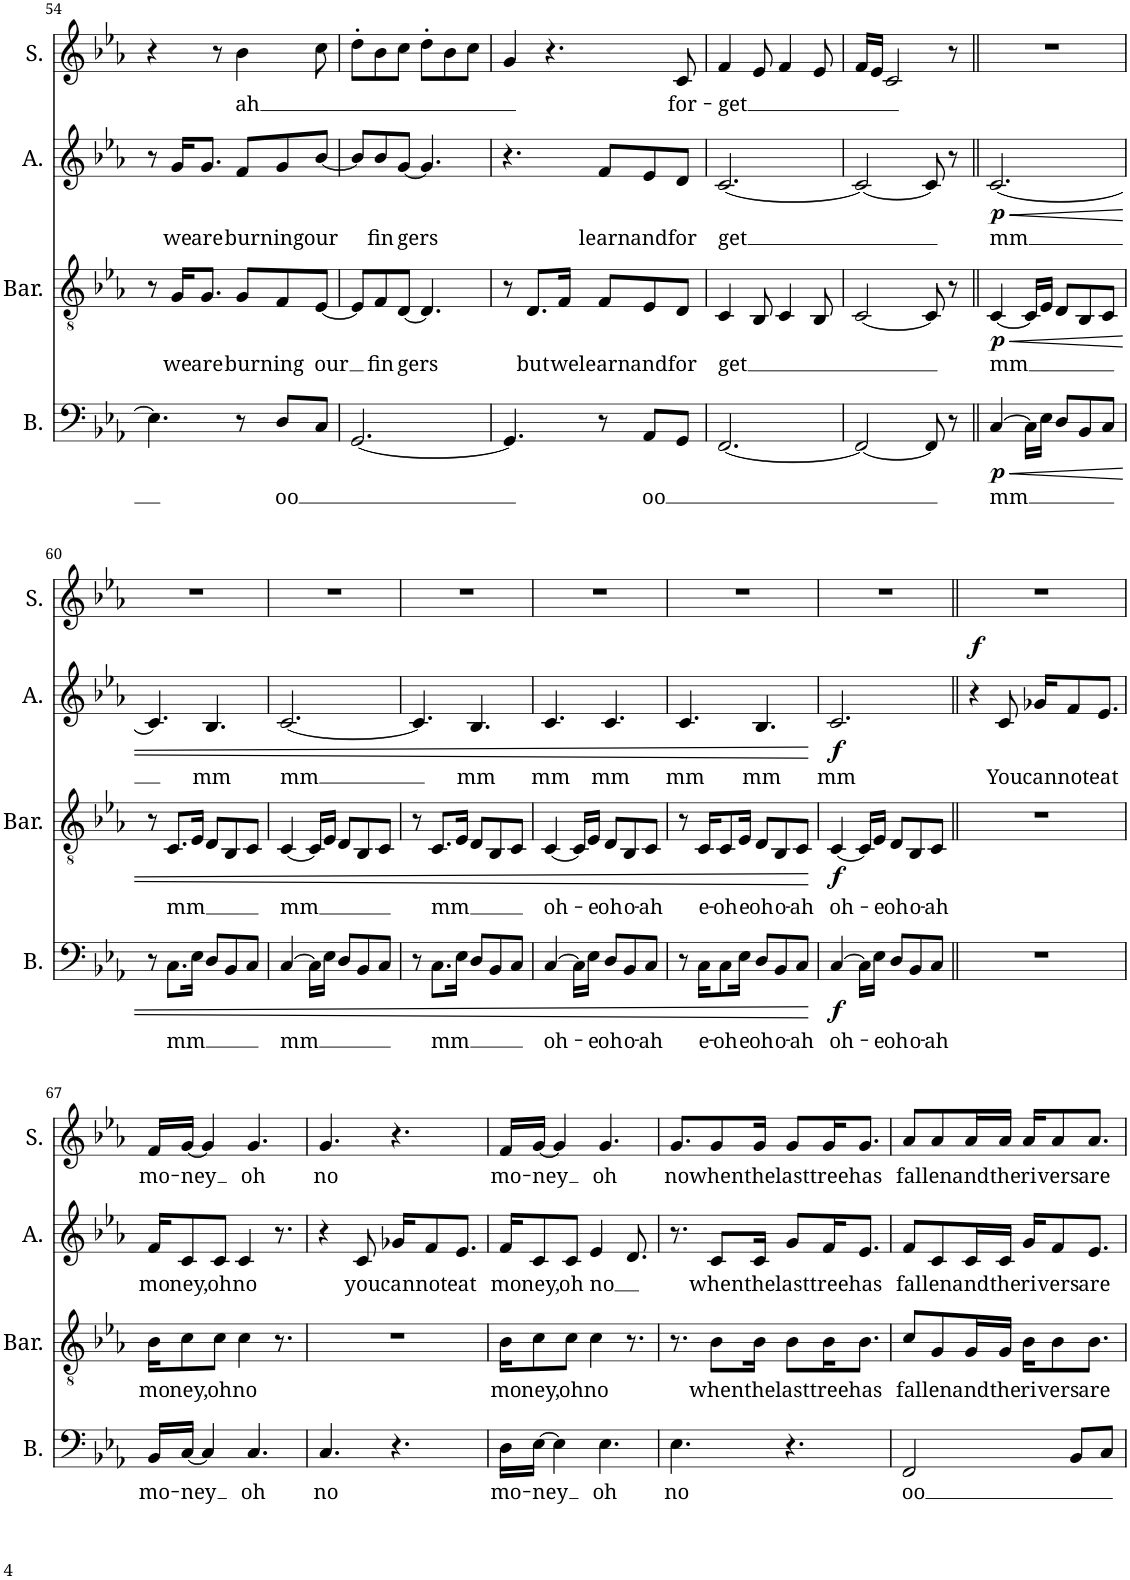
**kern	**text	**dynam	**kern	**text	**dynam	**kern	**text	**dynam	**kern	**text	**dynam
*part4	*part4	*part4	*part3	*part3	*part3	*part2	*part2	*part2	*part1	*part1	*part1
*staff4	*staff4	*staff4	*staff3	*staff3	*staff3	*staff2	*staff2	*staff2	*staff1	*staff1	*staff1
*I"Bass	*	*	*I"Baritone	*	*	*I"Alto	*	*	*I"Soprano	*	*
*I'B.	*	*	*I'Bar.	*	*	*I'A.	*	*	*I'S.	*	*
!!LO:PB:g=z
*clefF4	*	*	*clefGv2	*	*	*clefG2	*	*	*clefG2	*	*
*k[b-e-a-]	*	*	*k[b-e-a-]	*	*	*k[b-e-a-]	*	*	*k[b-e-a-]	*	*
*M6/8	*	*	*M6/8	*	*	*M6/8	*	*	*M6/8	*	*
=54	=54	=54	=54	=54	=54	=54	=54	=54	=54	=54	=54
4.E-\]	.	.	8r	.	.	8r	.	.	4r	.	.
!	!	!	!	!LO:LY:b	!	!	!LO:LY:b	!	!	!	!
.	.	.	16G/KL	we	.	16g/KL	we	.	.	.	.
!	!	!	!	!LO:LY:b	!	!	!LO:LY:b	!	!	!	!
.	.	.	8.G/J	are	.	8.g/J	are	.	.	.	.
.	.	.	.	.	.	.	.	.	8r	.	.
!	!	!	!	!LO:LY:b	!	!	!LO:LY:b	!	!	!LO:LY:b	!
8r	.	.	8G/L	bur-	.	8f/L	bur-	.	4b-\	ah	.
!	!LO:LY:b	!	!	!LO:LY:b	!	!	!LO:LY:b	!	!	!	!
8D/L	oo	.	8F/	-ning	.	8g/	-ning	.	.	.	.
!	!	!	!	!LO:LY:b	!	!	!LO:LY:b	!	!	!	!
8C/J	.	.	[8E-/J	our	.	[8b-/J	-our	.	8cc\	.	.
=55	=55	=55	=55	=55	=55	=55	=55	=55	=55	=55	=55
[2.GG/	.	.	8E-/L]	.	.	8b-/L]	.	.	8dd'\L	.	.
!	!	!	!	!LO:LY:b	!	!	!LO:LY:b	!	!	!	!
.	.	.	8F/	fin-	.	8b-/	fin-	.	8b-\	.	.
!	!	!	!	!LO:LY:b	!	!	!LO:LY:b	!	!	!	!
.	.	.	[8D/J	-gers	.	[8g/J	-gers	.	8cc\J	.	.
.	.	.	4.D/]	.	.	4.g/]	.	.	8dd'\L	.	.
.	.	.	.	.	.	.	.	.	8b-\	.	.
.	.	.	.	.	.	.	.	.	8cc\J	.	.
=56	=56	=56	=56	=56	=56	=56	=56	=56	=56	=56	=56
4.GG/]	.	.	8r	.	.	4.r	.	.	4g/	.	.
!	!	!	!	!LO:LY:b	!	!	!	!	!	!	!
.	.	.	8.D/L	but	.	.	.	.	.	.	.
.	.	.	.	.	.	.	.	.	4.r	.	.
!	!	!	!	!LO:LY:b	!	!	!	!	!	!	!
.	.	.	16F/Jk	we	.	.	.	.	.	.	.
!	!	!	!	!LO:LY:b	!	!	!LO:LY:b	!	!	!	!
8r	.	.	8F/L	learn	.	8f/L	learn	.	.	.	.
!	!LO:LY:b	!	!	!LO:LY:b	!	!	!LO:LY:b	!	!	!	!
8AA-/L	oo	.	8E-/	and	.	8e-/	and	.	.	.	.
!	!	!	!	!LO:LY:b	!	!	!LO:LY:b	!	!	!LO:LY:b	!
8GG/J	.	.	8D/J	for	.	8d/J	for	.	8c/	for-	.
=57	=57	=57	=57	=57	=57	=57	=57	=57	=57	=57	=57
!	!	!	!	!LO:LY:b	!	!	!LO:LY:b	!	!	!LO:LY:b	!
[2.FF/	.	.	4C/	get	.	[2.c/	get	.	4f/	-get	.
.	.	.	8BB-/	.	.	.	.	.	8e-/	.	.
.	.	.	4C/	.	.	.	.	.	4f/	.	.
.	.	.	8BB-/	.	.	.	.	.	8e-/	.	.
=58	=58	=58	=58	=58	=58	=58	=58	=58	=58	=58	=58
2FF/_	.	.	[2C/	.	.	2c/_	.	.	16f/LL	.	.
.	.	.	.	.	.	.	.	.	16e-/JJ	.	.
.	.	.	.	.	.	.	.	.	2c/	.	.
8FF/]	.	.	8C/]	.	.	8c/]	.	.	.	.	.
8r	.	.	8r	.	.	8r	.	.	8r	.	.
=59||	=59||	=59||	=59||	=59||	=59||	=59||	=59||	=59||	=59||	=59||	=59||
!	!LO:LY:b	!LO:HP:b	!	!LO:LY:b	!LO:HP:b	!	!LO:LY:b	!LO:HP:b	!	!	!
!	!	!LO:DY:n=1:b	!	!	!LO:DY:n=1:b	!	!	!LO:DY:n=1:b	!	!	!
[4C/	mm	< p	[4C/	mm	< p	[2.c/	mm	< p	2.r	.	.
16C\LL]	.	.	16C/LL]	.	.	.	.	.	.	.	.
16E-\JJ	.	.	16E-/JJ	.	.	.	.	.	.	.	.
8D/L	.	.	8D/L	.	.	.	.	.	.	.	.
8BB-/	.	.	8BB-/	.	.	.	.	.	.	.	.
8C/J	.	.	8C/J	.	.	.	.	.	.	.	.
!!LO:LB:g=z
=60	=60	=60	=60	=60	=60	=60	=60	=60	=60	=60	=60
8r	.	.	8r	.	.	4.c/]	.	.	2.r	.	.
!	!LO:LY:b	!	!	!LO:LY:b	!	!	!	!	!	!	!
8.C\L	mm	.	8.C/L	mm	.	.	.	.	.	.	.
16E-\Jk	.	.	16E-/Jk	.	.	.	.	.	.	.	.
!	!	!	!	!	!	!	!LO:LY:b	!	!	!	!
8D/L	.	.	8D/L	.	.	4.B-/	mm	.	.	.	.
8BB-/	.	.	8BB-/	.	.	.	.	.	.	.	.
8C/J	.	.	8C/J	.	.	.	.	.	.	.	.
=61	=61	=61	=61	=61	=61	=61	=61	=61	=61	=61	=61
!	!LO:LY:b	!	!	!LO:LY:b	!	!	!LO:LY:b	!	!	!	!
[4C/	mm	.	[4C/	mm	.	[2.c/	mm	.	2.r	.	.
16C\LL]	.	.	16C/LL]	.	.	.	.	.	.	.	.
16E-\JJ	.	.	16E-/JJ	.	.	.	.	.	.	.	.
8D/L	.	.	8D/L	.	.	.	.	.	.	.	.
8BB-/	.	.	8BB-/	.	.	.	.	.	.	.	.
8C/J	.	.	8C/J	.	.	.	.	.	.	.	.
=62	=62	=62	=62	=62	=62	=62	=62	=62	=62	=62	=62
8r	.	.	8r	.	.	4.c/]	.	.	2.r	.	.
!	!LO:LY:b	!	!	!LO:LY:b	!	!	!	!	!	!	!
8.C\L	mm	.	8.C/L	mm	.	.	.	.	.	.	.
16E-\Jk	.	.	16E-/Jk	.	.	.	.	.	.	.	.
!	!	!	!	!	!	!	!LO:LY:b	!	!	!	!
8D/L	.	.	8D/L	.	.	4.B-/	mm	.	.	.	.
8BB-/	.	.	8BB-/	.	.	.	.	.	.	.	.
8C/J	.	.	8C/J	.	.	.	.	.	.	.	.
=63	=63	=63	=63	=63	=63	=63	=63	=63	=63	=63	=63
!	!LO:LY:b	!	!	!LO:LY:b	!	!	!LO:LY:b	!	!	!	!
[4C/	oh-	.	[4C/	oh-	.	4.c/	mm	.	2.r	.	.
16C\LL]	.	.	16C/LL]	.	.	.	.	.	.	.	.
!	!LO:LY:b	!	!	!LO:LY:b	!	!	!	!	!	!	!
16E-\JJ	-e-	.	16E-/JJ	-e-	.	.	.	.	.	.	.
!	!LO:LY:b	!	!	!LO:LY:b	!	!	!LO:LY:b	!	!	!	!
8D/L	-oh-	.	8D/L	-oh-	.	4.c/	mm	.	.	.	.
!	!LO:LY:b	!	!	!LO:LY:b	!	!	!	!	!	!	!
8BB-/	o-	.	8BB-/	o-	.	.	.	.	.	.	.
!	!LO:LY:b	!	!	!LO:LY:b	!	!	!	!	!	!	!
8C/J	-ah	.	8C/J	-ah	.	.	.	.	.	.	.
=64	=64	=64	=64	=64	=64	=64	=64	=64	=64	=64	=64
!	!	!	!	!	!	!	!LO:LY:b	!	!	!	!
8r	.	.	8r	.	.	4.c/	mm	.	2.r	.	.
!	!LO:LY:b	!	!	!LO:LY:b	!	!	!	!	!	!	!
16C\KL	e-	.	16C/KL	e-	.	.	.	.	.	.	.
!	!LO:LY:b	!	!	!LO:LY:b	!	!	!	!	!	!	!
8C\	-oh-	.	8C/	-oh-	.	.	.	.	.	.	.
!	!LO:LY:b	!	!	!LO:LY:b	!	!	!	!	!	!	!
16E-\Jk	-e-	.	16E-/Jk	-e-	.	.	.	.	.	.	.
!	!LO:LY:b	!	!	!LO:LY:b	!	!	!LO:LY:b	!	!	!	!
8D/L	-oh-	.	8D/L	-oh-	.	4.B-/	mm	.	.	.	.
!	!LO:LY:b	!	!	!LO:LY:b	!	!	!	!	!	!	!
8BB-/	-o-	.	8BB-/	o-	.	.	.	.	.	.	.
!	!LO:LY:b	!	!	!LO:LY:b	!	!	!	!	!	!	!
8C/J	-ah	.	8C/J	-ah	.	.	.	.	.	.	.
.	.	[	.	.	[	.	.	[	.	.	.
=65	=65	=65	=65	=65	=65	=65	=65	=65	=65	=65	=65
!	!LO:LY:b	!LO:DY:b	!	!LO:LY:b	!LO:DY:b	!	!LO:LY:b	!LO:DY:b	!	!	!
[4C/	oh-	f	[4C/	oh-	f	2.c/	mm	f	2.r	.	.
16C\LL]	.	.	16C/LL]	.	.	.	.	.	.	.	.
!	!LO:LY:b	!	!	!LO:LY:b	!	!	!	!	!	!	!
16E-\JJ	-e-	.	16E-/JJ	-e-	.	.	.	.	.	.	.
!	!LO:LY:b	!	!	!LO:LY:b	!	!	!	!	!	!	!
8D/L	-oh-	.	8D/L	-oh-	.	.	.	.	.	.	.
!	!LO:LY:b	!	!	!LO:LY:b	!	!	!	!	!	!	!
8BB-/	-o-	.	8BB-/	o-	.	.	.	.	.	.	.
!	!LO:LY:b	!	!	!LO:LY:b	!	!	!	!	!	!	!
8C/J	-ah	.	8C/J	-ah	.	.	.	.	.	.	.
=66||	=66||	=66||	=66||	=66||	=66||	=66||	=66||	=66||	=66||	=66||	=66||
!	!	!	!	!	!	!	!	!	!	!	!LO:DY:b
2.r	.	.	2.r	.	.	4r	.	.	2.r	.	f
!	!	!	!	!	!	!	!LO:LY:b	!	!	!	!
.	.	.	.	.	.	8c/	You	.	.	.	.
!	!	!	!	!	!	!	!LO:LY:b	!	!	!	!
.	.	.	.	.	.	16g-X/KL	can-	.	.	.	.
!	!	!	!	!	!	!	!LO:LY:b	!	!	!	!
.	.	.	.	.	.	8f/	-not	.	.	.	.
!	!	!	!	!	!	!	!LO:LY:b	!	!	!	!
.	.	.	.	.	.	8.e-/J	eat	.	.	.	.
!!LO:LB:g=z
=67	=67	=67	=67	=67	=67	=67	=67	=67	=67	=67	=67
!	!LO:LY:b	!	!	!LO:LY:b	!	!	!LO:LY:b	!	!	!LO:LY:b	!
16BB-/LL	mo-	.	16B-\KL	mo-	.	16f/KL	mo-	.	16f/LL	mo-	.
!	!LO:LY:b	!	!	!LO:LY:b	!	!	!LO:LY:b	!	!	!LO:LY:b	!
[16C/JJ	ney	.	8c\	ney,	.	8c/	-ney,	.	[16g/JJ	ney	.
4C/]	.	.	.	.	.	.	.	.	4g/]	.	.
!	!	!	!	!LO:LY:b	!	!	!LO:LY:b	!	!	!	!
.	.	.	8c\J	oh	.	8c/J	oh	.	.	.	.
!	!	!	!	!LO:LY:b	!	!	!LO:LY:b	!	!	!	!
.	.	.	4c\	no	.	4c/	no	.	.	.	.
!	!LO:LY:b	!	!	!	!	!	!	!	!	!LO:LY:b	!
4.C/	oh	.	.	.	.	.	.	.	4.g/	oh	.
.	.	.	8.r	.	.	8.r	.	.	.	.	.
=68	=68	=68	=68	=68	=68	=68	=68	=68	=68	=68	=68
!	!LO:LY:b	!	!	!	!	!	!	!	!	!LO:LY:b	!
4.C/	no	.	2.r	.	.	4r	.	.	4.g/	no	.
!	!	!	!	!	!	!	!LO:LY:b	!	!	!	!
.	.	.	.	.	.	8c/	you	.	.	.	.
!	!	!	!	!	!	!	!LO:LY:b	!	!	!	!
4.r	.	.	.	.	.	16g-X/KL	can-	.	4.r	.	.
!	!	!	!	!	!	!	!LO:LY:b	!	!	!	!
.	.	.	.	.	.	8f/	-not	.	.	.	.
!	!	!	!	!	!	!	!LO:LY:b	!	!	!	!
.	.	.	.	.	.	8.e-/J	eat	.	.	.	.
=69	=69	=69	=69	=69	=69	=69	=69	=69	=69	=69	=69
!	!LO:LY:b	!	!	!LO:LY:b	!	!	!LO:LY:b	!	!	!LO:LY:b	!
16D\LL	mo-	.	16B-\KL	mo-	.	16f/KL	mo-	.	16f/LL	mo-	.
!	!LO:LY:b	!	!	!LO:LY:b	!	!	!LO:LY:b	!	!	!LO:LY:b	!
[16E-\JJ	ney	.	8c\	ney,	.	8c/	-ney,	.	[16g/JJ	ney	.
4E-\]	.	.	.	.	.	.	.	.	4g/]	.	.
!	!	!	!	!LO:LY:b	!	!	!LO:LY:b	!	!	!	!
.	.	.	8c\J	oh	.	8c/J	oh	.	.	.	.
!	!	!	!	!LO:LY:b	!	!	!LO:LY:b	!	!	!	!
.	.	.	4c\	no	.	4e-/	no	.	.	.	.
!	!LO:LY:b	!	!	!	!	!	!	!	!	!LO:LY:b	!
4.E-\	oh	.	.	.	.	.	.	.	4.g/	oh	.
.	.	.	8.r	.	.	8.d/	.	.	.	.	.
=70	=70	=70	=70	=70	=70	=70	=70	=70	=70	=70	=70
!	!LO:LY:b	!	!	!	!	!	!	!	!	!LO:LY:b	!
4.E-\	no	.	8.r	.	.	8.r	.	.	8.g/L	no	.
!	!	!	!	!LO:LY:b	!	!	!LO:LY:b	!	!	!LO:LY:b	!
.	.	.	8B-\L	when	.	8c/L	when	.	8g/	when	.
!	!	!	!	!LO:LY:b	!	!	!LO:LY:b	!	!	!LO:LY:b	!
.	.	.	16B-\Jk	the	.	16c/Jk	the	.	16g/Jk	the	.
!	!	!	!	!LO:LY:b	!	!	!LO:LY:b	!	!	!LO:LY:b	!
4.r	.	.	8B-\L	last	.	8g/L	last	.	8g/L	last	.
!	!	!	!	!LO:LY:b	!	!	!LO:LY:b	!	!	!LO:LY:b	!
.	.	.	16B-\K	tree	.	16f/K	tree	.	16g/K	tree	.
!	!	!	!	!LO:LY:b	!	!	!LO:LY:b	!	!	!LO:LY:b	!
.	.	.	8.B-\J	has	.	8.e-/J	has	.	8.g/J	has	.
=71	=71	=71	=71	=71	=71	=71	=71	=71	=71	=71	=71
!	!LO:LY:b	!	!	!LO:LY:b	!	!	!LO:LY:b	!	!	!LO:LY:b	!
2FF/	oo	.	8c/L	fal-	.	8f/L	fal-	.	8a-/L	fal-	.
!	!	!	!	!LO:LY:b	!	!	!LO:LY:b	!	!	!LO:LY:b	!
.	.	.	8G/	-len	.	8c/	-len	.	8a-/	-len	.
!	!	!	!	!LO:LY:b	!	!	!LO:LY:b	!	!	!LO:LY:b	!
.	.	.	16G/L	and	.	16c/L	and	.	16a-/L	and	.
!	!	!	!	!LO:LY:b	!	!	!LO:LY:b	!	!	!LO:LY:b	!
.	.	.	16G/JJ	the	.	16c/JJ	the	.	16a-/JJ	the	.
!	!	!	!	!LO:LY:b	!	!	!LO:LY:b	!	!	!LO:LY:b	!
.	.	.	16B-\KL	ri-	.	16g/KL	ri-	.	16a-/KL	ri-	.
!	!	!	!	!LO:LY:b	!	!	!LO:LY:b	!	!	!LO:LY:b	!
.	.	.	8B-\	-vers	.	8f/	-vers	.	8a-/	-vers	.
8BB-/L	.	.	.	.	.	.	.	.	.	.	.
!	!	!	!	!LO:LY:b	!	!	!LO:LY:b	!	!	!LO:LY:b	!
.	.	.	8.B-\J	are	.	8.e-/J	are	.	8.a-/J	are	.
8C/J	.	.	.	.	.	.	.	.	.	.	.
=	=	=	=	=	=	=	=	=	=	=	=
*-	*-	*-	*-	*-	*-	*-	*-	*-	*-	*-	*-
